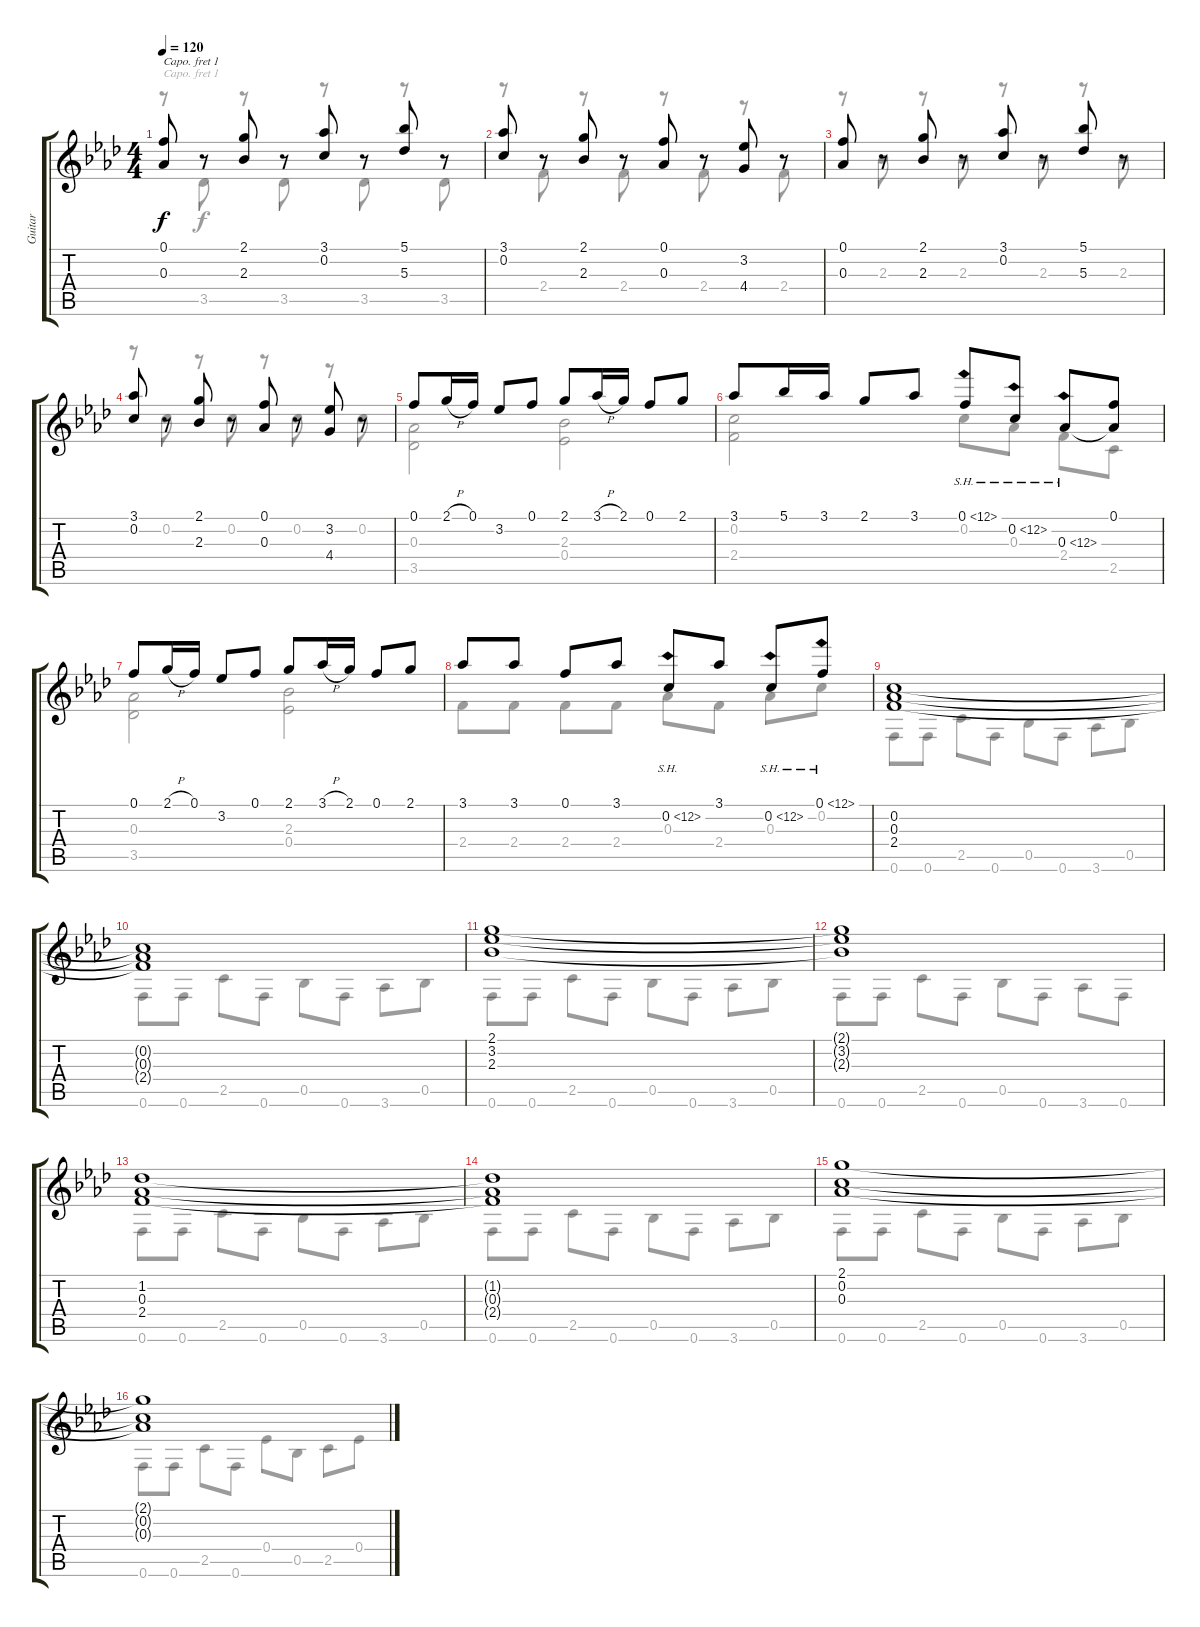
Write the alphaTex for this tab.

\track ("Guitar" "Guitar") {instrument acousticguitarsteel}
\staff {score tabs}
\capo 1
\tuning (E4 B3 G3 D3 A2 E2) {hide}
\voice
\ts (4 4)
\tempo 120
\clef g2
\ks ab
(0.1 0.3).8{dy f instrument acousticguitarsteel} r.8 (2.1 2.3).8 r.8 (3.1 0.2).8 r.8 (5.1 5.3).8 r.8 |
(3.1 0.2).8 r.8 (2.1 2.3).8 r.8 (0.1 0.3).8 r.8 (3.2 4.4).8 r.8 |
(0.1 0.3).8 r.8 (2.1 2.3).8 r.8 (3.1 0.2).8 r.8 (5.1 5.3).8 r.8 |
(3.1 0.2).8 r.8 (2.1 2.3).8 r.8 (0.1 0.3).8 r.8 (3.2 4.4).8 r.8 |
0.1.8 2.1{h}.16 0.1.16 3.2.8 0.1.8 2.1.8 3.1{h}.16 2.1.16 0.1.8 2.1.8 |
3.1.8 5.1.16 3.1.16 2.1.8 3.1.8 0.1{sh 12}.8 0.2{sh 12}.8 0.3{sh 12}.8 (0.1 0.3{t}).8 |
0.1.8 2.1{h}.16 0.1.16 3.2.8 0.1.8 2.1.8 3.1{h}.16 2.1.16 0.1.8 2.1.8 |
3.1.8 3.1.8 0.1.8 3.1.8 0.2{sh 12}.8 3.1.8 0.2{sh 12}.8 0.1{sh 12}.8 |
(0.2 0.3 2.4).1 |
(0.2{t} 0.3{t} 2.4{t}).1 |
(2.1 3.2 2.3).1 |
(2.1{t} 3.2{t} 2.3{t}).1 |
(1.2 0.3 2.4).1 |
(1.2{t} 0.3{t} 2.4{t}).1 |
(2.1 0.2 0.3).1 |
(2.1{t} 0.2{t} 0.3{t}).1
\voice
\clef g2
\ottava regular
\simile none
\ks ab
r.8{dy f} 3.5.8 r.8 3.5.8 r.8 3.5.8 r.8 3.5.8 |
r.8 2.4.8 r.8 2.4.8 r.8 2.4.8 r.8 2.4.8 |
r.8 2.3.8 r.8 2.3.8 r.8 2.3.8 r.8 2.3.8 |
r.8 0.2.8 r.8 0.2.8 r.8 0.2.8 r.8 0.2.8 |
(0.3 3.5).2 (2.3 0.4).2 |
(0.2 2.4).2 0.2.8 0.3.8 2.4.8 2.5.8 |
(0.3 3.5).2 (2.3 0.4).2 |
2.4.8 2.4.8 2.4.8 2.4.8 0.3.8 2.4.8 0.3.8 0.2.8 |
0.6.8 0.6.8 2.5.8 0.6.8 0.5.8 0.6.8 3.6.8 0.5.8 |
0.6.8 0.6.8 2.5.8 0.6.8 0.5.8 0.6.8 3.6.8 0.5.8 |
0.6.8 0.6.8 2.5.8 0.6.8 0.5.8 0.6.8 3.6.8 0.5.8 |
0.6.8 0.6.8 2.5.8 0.6.8 0.5.8 0.6.8 3.6.8 0.6.8 |
0.6.8 0.6.8 2.5.8 0.6.8 0.5.8 0.6.8 3.6.8 0.5.8 |
0.6.8 0.6.8 2.5.8 0.6.8 0.5.8 0.6.8 3.6.8 0.5.8 |
0.6.8 0.6.8 2.5.8 0.6.8 0.5.8 0.6.8 3.6.8 0.5.8 |
0.6.8 0.6.8 2.5.8 0.6.8 0.4.8 0.5.8 2.5.8 0.4.8
